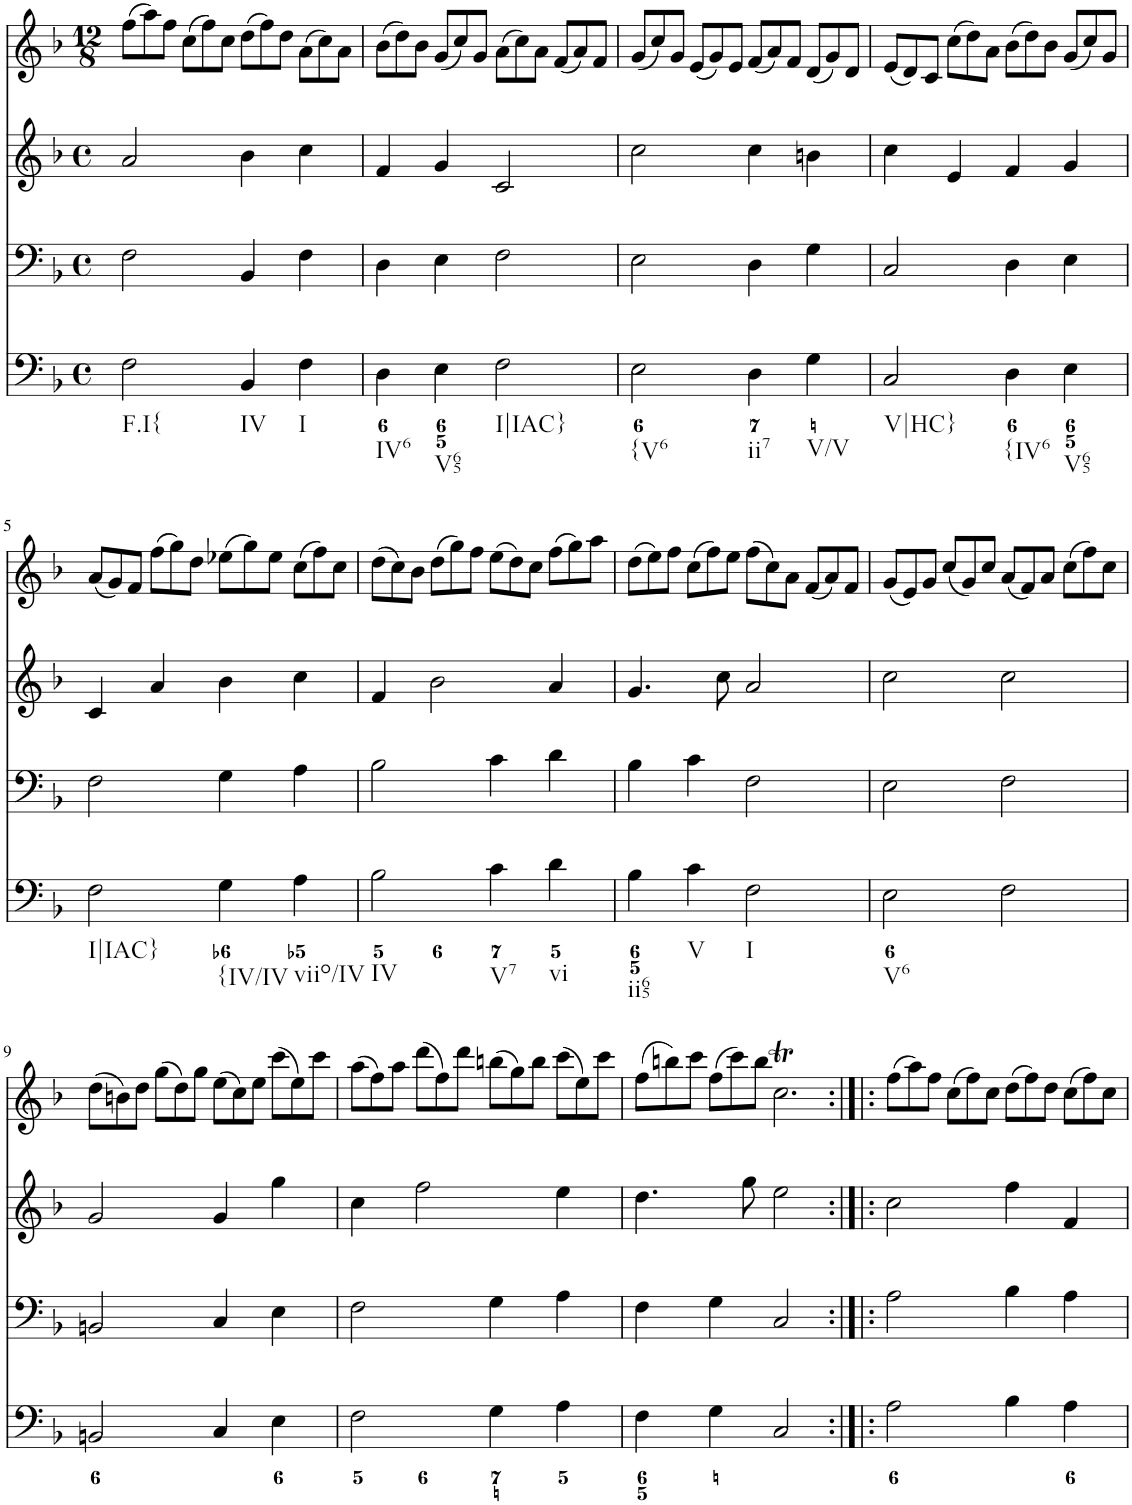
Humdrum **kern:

**kern	**kern	**kern	**kern
*part4	*part3	*part2	*part1
*staff4	*staff3	*staff2	*staff1
*I"Piano	*I"Piano	*I"Piano	*I"Piano
*I'Pno	*I'Pno	*I'Pno	*I'Pno
*clefF4	*clefF4	*clefG2	*clefG2
*k[b-]	*k[b-]	*k[b-]	*k[b-]
*F:	*F:	*F:	*F:
*M4/4	*M4/4	*M4/4	*M12/8
=1	=1	=1	=1
!LO:TX:b:t=F.I{	!	!	!
2F\	2F\	2a/	(8ff\L
.	.	.	8aa\)
.	.	.	8ff\J
.	.	.	(8cc\L
!LO:TX:b:t=IV	!	!	!
4BB-/	4BB-/	4b-\	8ff\)
.	.	.	8cc\J
!LO:TX:b:t=I	!	!	!
4F\	4F\	4cc\	(8dd\L
.	.	.	8ff\)
2ryy	2ryy	2ryy	8dd\J
.	.	.	(8a\L
.	.	.	8cc\)
.	.	.	8a\J
=2	=2	=2	=2
!LO:TX:b:t=IV6	!	!	!
4D\	4D\	4f/	(8b-\L
.	.	.	8dd\)
!LO:TX:b:t=V65	!	!	!
4E\	4E\	4g/	8b-\J
.	.	.	(8g/L
!LO:TX:b:t=I|IAC}	!	!	!
2F\	2F\	2c/	8cc/)
.	.	.	8g/J
.	.	.	(8a\L
.	.	.	8cc\)
2ryy	2ryy	2ryy	8a\J
.	.	.	(8f/L
.	.	.	8a/)
.	.	.	8f/J
=3	=3	=3	=3
!LO:TX:b:t={V6	!	!	!
2E\	2E\	2cc\	(8g/L
.	.	.	8cc/)
.	.	.	8g/J
.	.	.	(8e/L
!LO:TX:b:t=ii7	!	!	!
4D\	4D\	4cc\	8g/)
.	.	.	8e/J
!LO:TX:b:t=V/V	!	!	!
4G\	4G\	4bn\	(8f/L
.	.	.	8a/)
2ryy	2ryy	2ryy	8f/J
.	.	.	(8d/L
.	.	.	8g/)
.	.	.	8d/J
=4	=4	=4	=4
!LO:TX:b:t=V|HC}	!	!	!
2C/	2C/	4cc\	(8e/L
.	.	.	8d/)
.	.	4e/	8c/J
.	.	.	(8cc\L
!LO:TX:b:t={IV6	!	!	!
4D\	4D\	4f/	8dd\)
.	.	.	8a\J
!LO:TX:b:t=V65	!	!	!
4E\	4E\	4g/	(8b-\L
.	.	.	8dd\)
2ryy	2ryy	2ryy	8b-\J
.	.	.	(8g/L
.	.	.	8cc/)
.	.	.	8g/J
!!LO:LB:g=z
=5	=5	=5	=5
!LO:TX:b:t=I|IAC}	!	!	!
2F\	2F\	4c/	(8a/L
.	.	.	8g/)
.	.	4a/	8f/J
.	.	.	(8ff\L
!LO:TX:b:t={IV/IV	!	!	!
4G\	4G\	4b-\	8gg\)
.	.	.	8dd\J
!LO:TX:b:t=viio/IV	!	!	!
4A\	4A\	4cc\	(8ee-X\L
.	.	.	8gg\)
2ryy	2ryy	2ryy	8ee-\J
.	.	.	(8cc\L
.	.	.	8ff\)
.	.	.	8cc\J
=6	=6	=6	=6
!LO:TX:b:t=IV	!	!	!
2B-\	2B-\	4f/	(8dd\L
.	.	.	8cc\)
.	.	2b-\	8b-\J
.	.	.	(8dd\L
!LO:TX:b:t=V7	!	!	!
4c\	4c\	.	8gg\)
.	.	.	8ff\J
!LO:TX:b:t=vi	!	!	!
4d\	4d\	4a/	(8ee\L
.	.	.	8dd\)
2ryy	2ryy	2ryy	8cc\J
.	.	.	(8ff\L
.	.	.	8gg\)
.	.	.	8aa\J
=7	=7	=7	=7
!LO:TX:b:t=ii65	!	!	!
4B-\	4B-\	4.g/	(8dd\L
.	.	.	8ee\)
!LO:TX:b:t=V	!	!	!
4c\	4c\	.	8ff\J
.	.	8cc\	(8cc\L
!LO:TX:b:t=I	!	!	!
2F\	2F\	2a/	8ff\)
.	.	.	8ee\J
.	.	.	(8ff\L
.	.	.	8cc\)
2ryy	2ryy	2ryy	8a\J
.	.	.	(8f/L
.	.	.	8a/)
.	.	.	8f/J
=8	=8	=8	=8
!LO:TX:b:t=V6	!	!	!
2E\	2E\	2cc\	(8g/L
.	.	.	8e/)
.	.	.	8g/J
.	.	.	(8cc/L
2F\	2F\	2cc\	8g/)
.	.	.	8cc/J
.	.	.	(8a/L
.	.	.	8f/)
2ryy	2ryy	2ryy	8a/J
.	.	.	(8cc\L
.	.	.	8ff\)
.	.	.	8cc\J
!!LO:LB:g=z
=9	=9	=9	=9
2BBn/	2BBn/	2g/	(8dd\L
.	.	.	8bn\)
.	.	.	8dd\J
.	.	.	(8gg\L
4C/	4C/	4g/	8dd\)
.	.	.	8gg\J
4E\	4E\	4gg\	(8ee\L
.	.	.	8cc\)
2ryy	2ryy	2ryy	8ee\J
.	.	.	(8ccc\L
.	.	.	8ee\)
.	.	.	8ccc\J
=10	=10	=10	=10
2F\	2F\	4cc\	(8aa\L
.	.	.	8ff\)
.	.	2ff\	8aa\J
.	.	.	(8ddd\L
4G\	4G\	.	8ff\)
.	.	.	8ddd\J
4A\	4A\	4ee\	(8bbn\L
.	.	.	8gg\)
2ryy	2ryy	2ryy	8bb\J
.	.	.	(8ccc\L
.	.	.	8ee\)
.	.	.	8ccc\J
=11	=11	=11	=11
4F\	4F\	4.dd\	(8ff\L
.	.	.	8bbn\)
4G\	4G\	.	8ccc\J
.	.	8gg\	(8ff\L
2C/	2C/	2ee\	8ccc\)
.	.	.	8bb\J
.	.	.	2.ccT\
2ryy	2ryy	2ryy	.
=12:|!|:	=12:|!|:	=12:|!|:	=12:|!|:
2A\	2A\	2cc\	(8ff\L
.	.	.	8aa\)
.	.	.	8ff\J
.	.	.	(8cc\L
4B-\	4B-\	4ff\	8ff\)
.	.	.	8cc\J
4A\	4A\	4f/	(8dd\L
.	.	.	8ff\)
2ryy	2ryy	2ryy	8dd\J
.	.	.	(8cc\L
.	.	.	8ff\)
.	.	.	8cc\J
=	=	=	=
*-	*-	*-	*-
